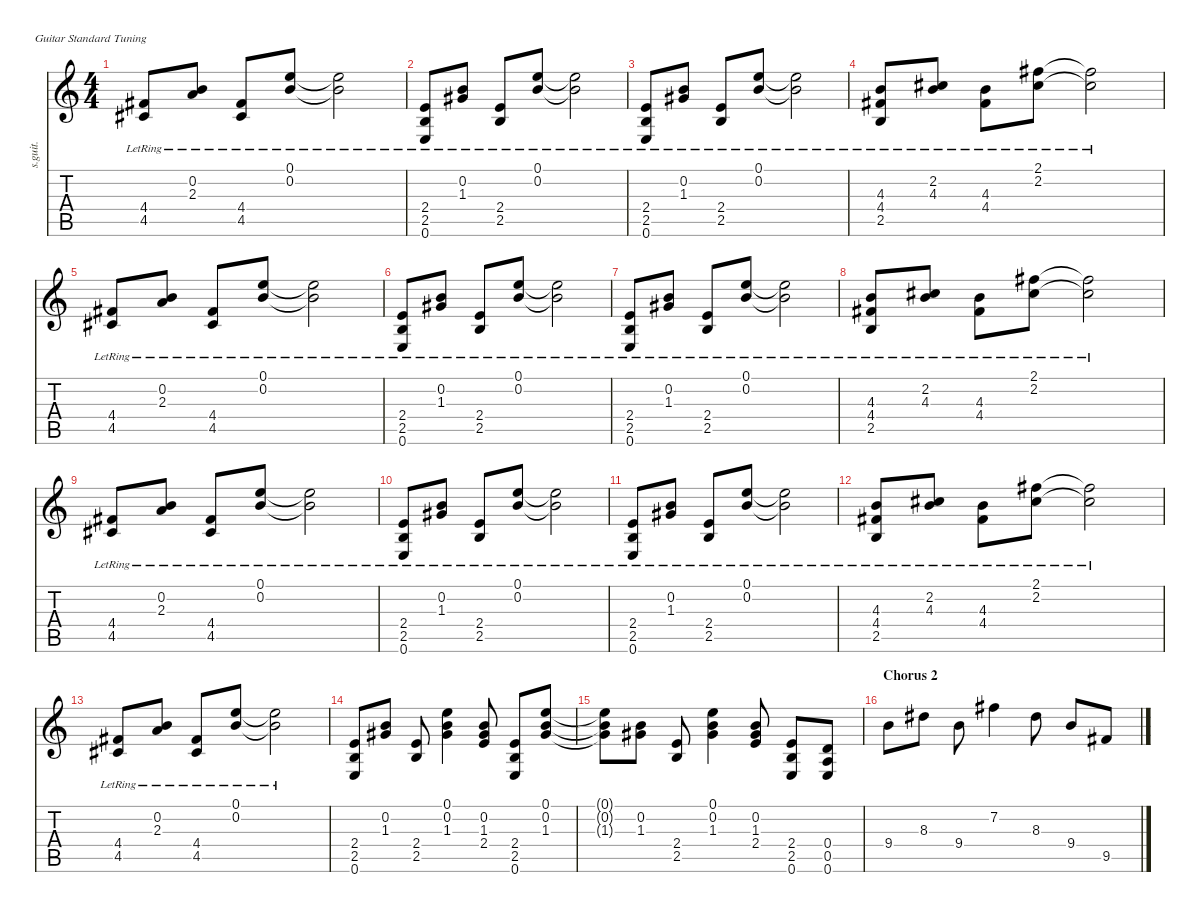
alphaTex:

\defaultSystemsLayout 4
\hideDynamics
\bracketExtendMode nobrackets
\track ("Dave Grohl - Rhythm 2" "s.guit.") {instrument overdrivenguitar}
\staff {score tabs}
\tuning (E4 B3 G3 D3 A2 E2)
\ts (4 4)
\tempo (136 hide)
\clef g2
\ks c
(4.4{lr acc #} 4.5{lr acc #}).8{dy f} (0.2{lr} 2.3{lr}).8 (4.4{lr acc #} 4.5{lr acc #}).8 (0.1{lr} 0.2{lr}).8 (0.1{lr t} 0.2{lr t}).2 |
(2.4{lr} 2.5{lr} 0.6{lr}).8 (0.2{lr} 1.3{lr acc #}).8 (2.4{lr} 2.5{lr}).8 (0.1{lr} 0.2{lr}).8 (0.1{lr t} 0.2{lr t}).2 |
(2.4{lr} 2.5{lr} 0.6{lr}).8 (0.2{lr} 1.3{lr acc #}).8 (2.4{lr} 2.5{lr}).8 (0.1{lr} 0.2{lr}).8 (0.1{lr t} 0.2{lr t}).2 |
(4.3{lr} 4.4{lr acc #} 2.5{lr}).8 (2.2{lr acc #} 4.3{lr}).8 (4.3{lr} 4.4{lr acc #}).8 (2.1{lr acc #} 2.2{lr acc #}).8 (2.1{lr t acc #} 2.2{lr t acc #}).2 |
(4.4{lr acc #} 4.5{lr acc #}).8 (0.2{lr} 2.3{lr}).8 (4.4{lr acc #} 4.5{lr acc #}).8 (0.1{lr} 0.2{lr}).8 (0.1{lr t} 0.2{lr t}).2 |
(2.4{lr} 2.5{lr} 0.6{lr}).8 (0.2{lr} 1.3{lr acc #}).8 (2.4{lr} 2.5{lr}).8 (0.1{lr} 0.2{lr}).8 (0.1{lr t} 0.2{lr t}).2 |
(2.4{lr} 2.5{lr} 0.6{lr}).8 (0.2{lr} 1.3{lr acc #}).8 (2.4{lr} 2.5{lr}).8 (0.1{lr} 0.2{lr}).8 (0.1{lr t} 0.2{lr t}).2 |
(4.3{lr} 4.4{lr acc #} 2.5{lr}).8 (2.2{lr acc #} 4.3{lr}).8 (4.3{lr} 4.4{lr acc #}).8 (2.1{lr acc #} 2.2{lr acc #}).8 (2.1{lr t acc #} 2.2{lr t acc #}).2 |
(4.4{lr acc #} 4.5{lr acc #}).8 (0.2{lr} 2.3{lr}).8 (4.4{lr acc #} 4.5{lr acc #}).8 (0.1{lr} 0.2{lr}).8 (0.1{lr t} 0.2{lr t}).2 |
(2.4{lr} 2.5{lr} 0.6{lr}).8 (0.2{lr} 1.3{lr acc #}).8 (2.4{lr} 2.5{lr}).8 (0.1{lr} 0.2{lr}).8 (0.1{lr t} 0.2{lr t}).2 |
(2.4{lr} 2.5{lr} 0.6{lr}).8 (0.2{lr} 1.3{lr acc #}).8 (2.4{lr} 2.5{lr}).8 (0.1{lr} 0.2{lr}).8 (0.1{lr t} 0.2{lr t}).2 |
(4.3{lr} 4.4{lr acc #} 2.5{lr}).8 (2.2{lr acc #} 4.3{lr}).8 (4.3{lr} 4.4{lr acc #}).8 (2.1{lr acc #} 2.2{lr acc #}).8 (2.1{lr t acc #} 2.2{lr t acc #}).2 |
(4.4{lr acc #} 4.5{lr acc #}).8 (0.2{lr} 2.3{lr}).8 (4.4{lr acc #} 4.5{lr acc #}).8 (0.1{lr} 0.2{lr}).8 (0.1{lr t} 0.2{lr t}).2 |
(2.4 2.5 0.6).8 (0.2 1.3{acc #}).8 (2.4 2.5).8 (0.1 0.2 1.3{acc #}).4 (0.2 1.3{acc #} 2.4).8 (2.4 2.5 0.6).8 (0.1 0.2 1.3{acc #}).8 |
(0.1{t} 0.2{t} 1.3{t acc #}).8 (0.2 1.3{acc #}).8 (2.4 2.5).8 (0.1 0.2 1.3{acc #}).4 (0.2 1.3{acc #} 2.4).8 (2.4 2.5 0.6).8 (0.4 0.5 0.6).8 |
\section ("" "Chorus 2")
9.4.8 8.3{acc #}.8 9.4.8 7.2{acc #}.4 8.3{acc #}.8 9.4.8 9.5{acc #}.8
